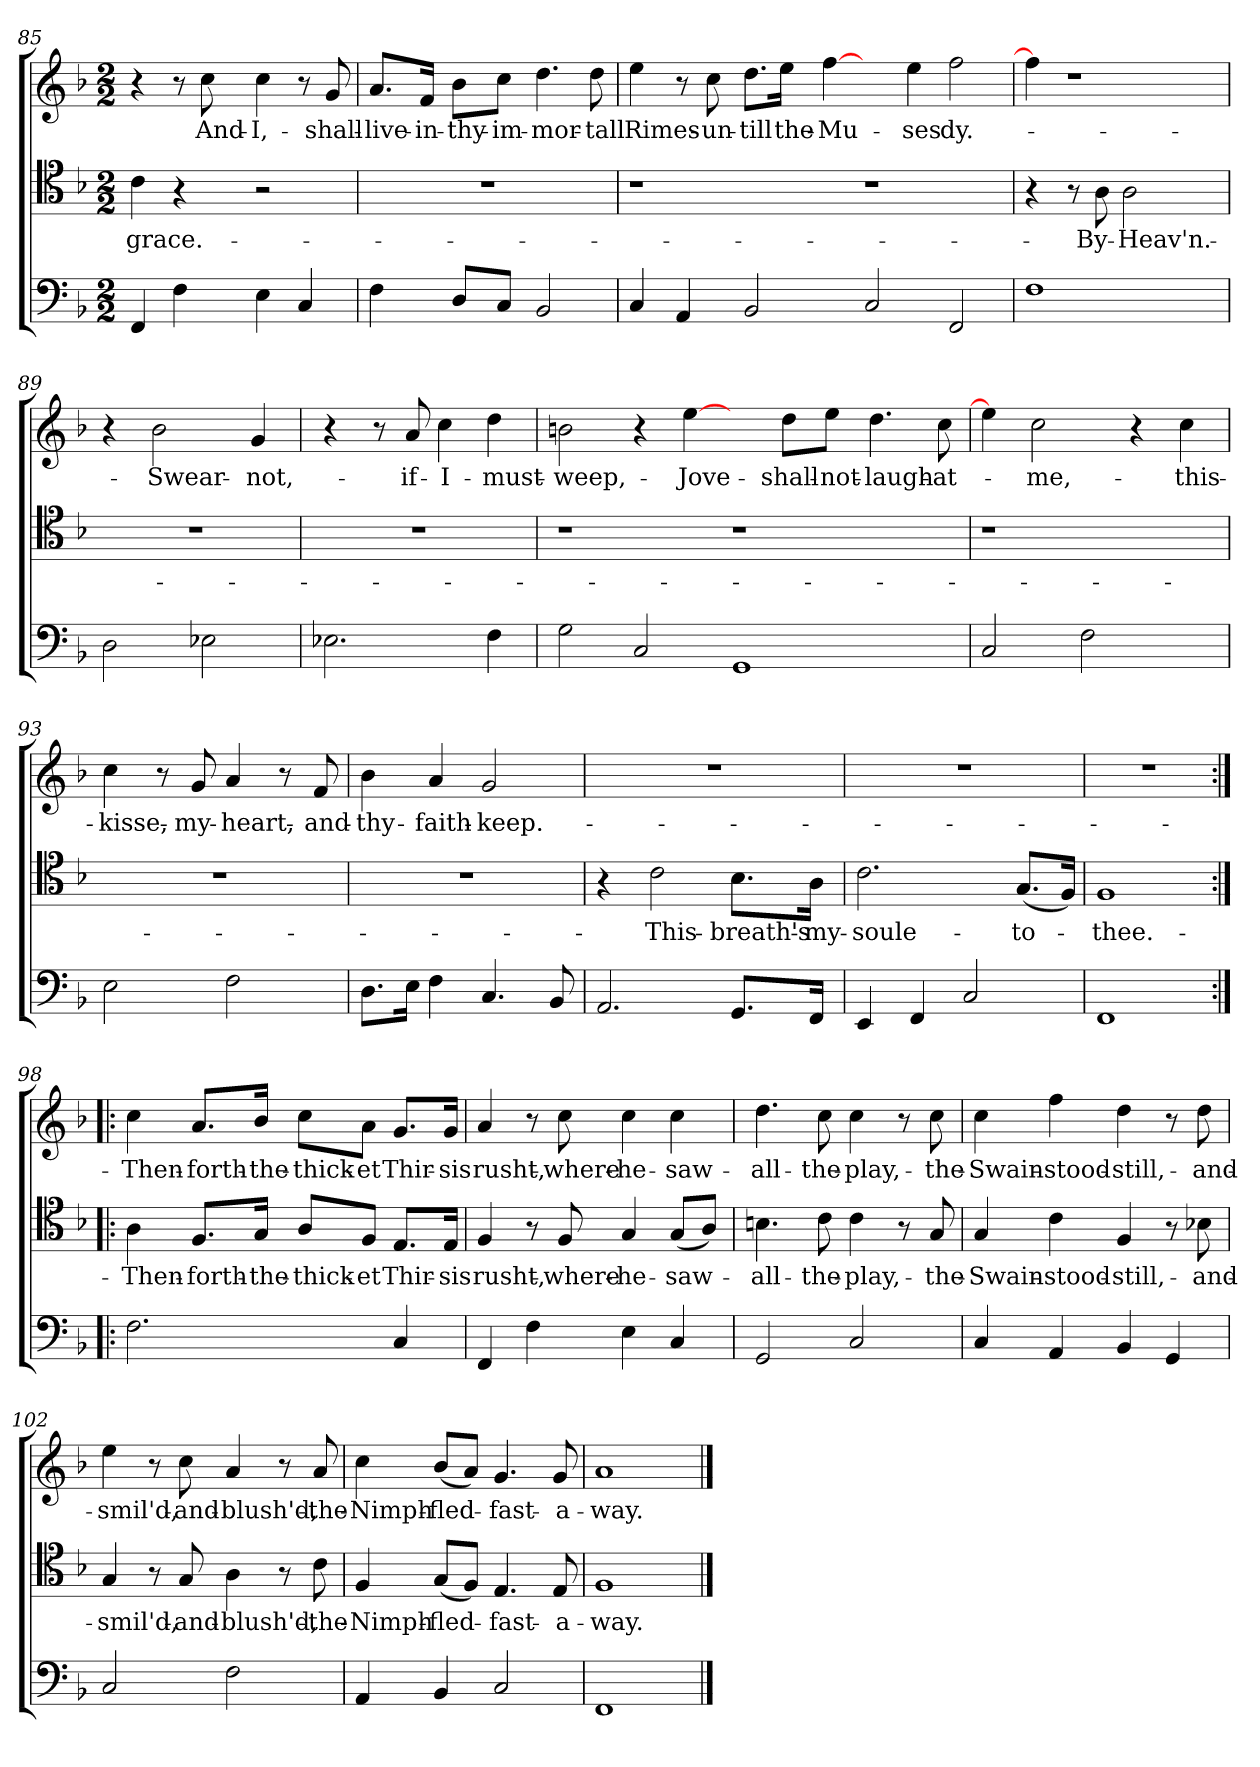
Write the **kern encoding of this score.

**kern	**kern	**text	**kern	**text
*part3	*part2	*part2	*part1	*part1
*staff3	*staff2	*staff2	*staff1	*staff1
*clefF4	*clefC4	*	*clefG2	*
*k[b-]	*k[b-]	*	*k[b-]	*
*F:	*F:	*	*F:	*
*M2/2	*M2/2	*	*M2/2	*
=85	=85	=85	=85	=85
4FF/	4c\	grace.-	4r	.
4F\	4r	.	8r	.
.	.	.	8cc\	And-
4E\	2r	.	4cc\	I,-
4C/	.	.	8r	.
.	.	.	8g/	shall-
=86	=86	=86	=86	=86
4F\	1r	.	8.a/L	live-
.	.	.	16f/Jk	in-
8D/L	.	.	8b-\L	thy-
8C/J	.	.	8cc\J	im-
2BB-/	.	.	4.dd\	-mor-
.	.	.	8dd\	-tall
!!LO:LB:g=z
=87	=87	=87	=87	=87
4C/	1r	.	4ee\	Rimes-
4AA/	.	.	8r	.
.	.	.	8cc\	un-
2BB-/	.	.	8.dd\L	-till
.	.	.	16ee\Jk	the-
.	.	.	[4ff\	Mu-
2C/	1r	.	4ryy	.
.	.	.	4ee\	-ses
2FF/	.	.	2ff\	dy.-
=88	=88	=88	=88	=88
1F\	4r	.	4ff\]	.
.	8r	.	1r	.
.	8A\	By-	.	.
.	2A\	Heav'n.-	.	.
4ryy	4ryy	.	.	.
=89	=89	=89	=89	=89
2D\	1r	.	4r	.
.	.	.	2b-\	Swear-
2E-X\	.	.	.	.
.	.	.	4g/	not,-
=90	=90	=90	=90	=90
2.E-X\	1r	.	4r	.
.	.	.	8r	.
.	.	.	8a/	if-
.	.	.	4cc\	I-
4F\	.	.	4dd\	must-
!!LO:PB:g=z
=91	=91	=91	=91	=91
2G\	1r	.	2bn\	weep,-
2C/	.	.	4r	.
.	.	.	[4ee\	Jove-
1GG/	1r	.	4ryy	.
.	.	.	8dd\L	shall-
.	.	.	8ee\J	not-
.	.	.	4.dd\	laugh-
.	.	.	8cc\	at-
=92	=92	=92	=92	=92
2C/	1r	.	4ee\]	.
.	.	.	2cc\	me,-
2F\	.	.	.	.
.	.	.	4r	.
4ryy	4ryy	.	4cc\	this-
=93	=93	=93	=93	=93
2E\	1r	.	4cc\	kisse,-
.	.	.	8r	.
.	.	.	8g/	my-
2F\	.	.	4a/	heart,-
.	.	.	8r	.
.	.	.	8f/	and-
=94	=94	=94	=94	=94
8.D\L	1r	.	4b-\	thy-
16E\Jk	.	.	.	.
4F\	.	.	4a/	faith-
4.C/	.	.	2g/	keep.-
8BB-/	.	.	.	.
!!LO:LB:g=z
=95	=95	=95	=95	=95
2.AA/	4r	.	1r	.
.	2c\	This-	.	.
8.GG/L	8.B-\L	breath's-	.	.
16FF/Jk	16A\Jk	my-	.	.
=96	=96	=96	=96	=96
4EE/	2.c\	soule-	1r	.
4FF/	.	.	.	.
2C/	.	.	.	.
.	(8.G/L	to-	.	.
.	16F/Jk)	.	.	.
=97	=97	=97	=97	=97
1FF/	1F/	thee.-	1r	.
=98:|!|:	=98:|!|:	=98:|!|:	=98:|!|:	=98:|!|:
2.F\	4A\	Then-	4cc\	Then-
.	8.F/L	forth-	8.a/L	forth-
.	16G/Jk	the-	16b-/Jk	the-
.	8A/L	thick-	8cc\L	thick-
.	8F/J	-et	8a\J	-et
4C/	8.E/L	Thir-	8.g/L	Thir-
.	16E/Jk	-sis	16g/Jk	-sis
=99	=99	=99	=99	=99
4FF/	4F/	rusht,-	4a/	rusht,-
4F\	8r	.	8r	.
.	8F/	where-	8cc\	where-
4E\	4G/	he-	4cc\	he-
4C/	(8G/L	saw-	4cc\	saw-
.	8A/J)	.	.	.
!!LO:LB:g=z
=100	=100	=100	=100	=100
2GG/	4.Bn\	all-	4.dd\	all-
.	8c\	the-	8cc\	the-
2C/	4c\	play,-	4cc\	play,-
.	8r	.	8r	.
.	8G/	the-	8cc\	the-
=101	=101	=101	=101	=101
4C/	4G/	Swain-	4cc\	Swain-
4AA/	4c\	stood-	4ff\	stood-
4BB-/	4F/	still,-	4dd\	still,-
4GG/	8r	.	8r	.
.	8B-X\	and-	8dd\	and-
=102	=102	=102	=102	=102
2C/	4G/	smil'd,-	4ee\	smil'd,-
.	8r	.	8r	.
.	8G/	and-	8cc\	and-
2F\	4A\	blush'd,-	4a/	blush'd,-
.	8r	.	8r	.
.	8c\	the-	8a/	the-
=103	=103	=103	=103	=103
4AA/	4F/	Nimph-	4cc\	Nimph-
4BB-/	(8G/L	fled-	(8b-/L	fled-
.	8F/J)	.	8a/J)	.
2C/	4.E/	fast-	4.g/	fast-
.	8E/	a-	8g/	a-
=104	=104	=104	=104	=104
1FF/	1F/	-way.	1a/	-way.
==	==	==	==	==
*-	*-	*-	*-	*-
